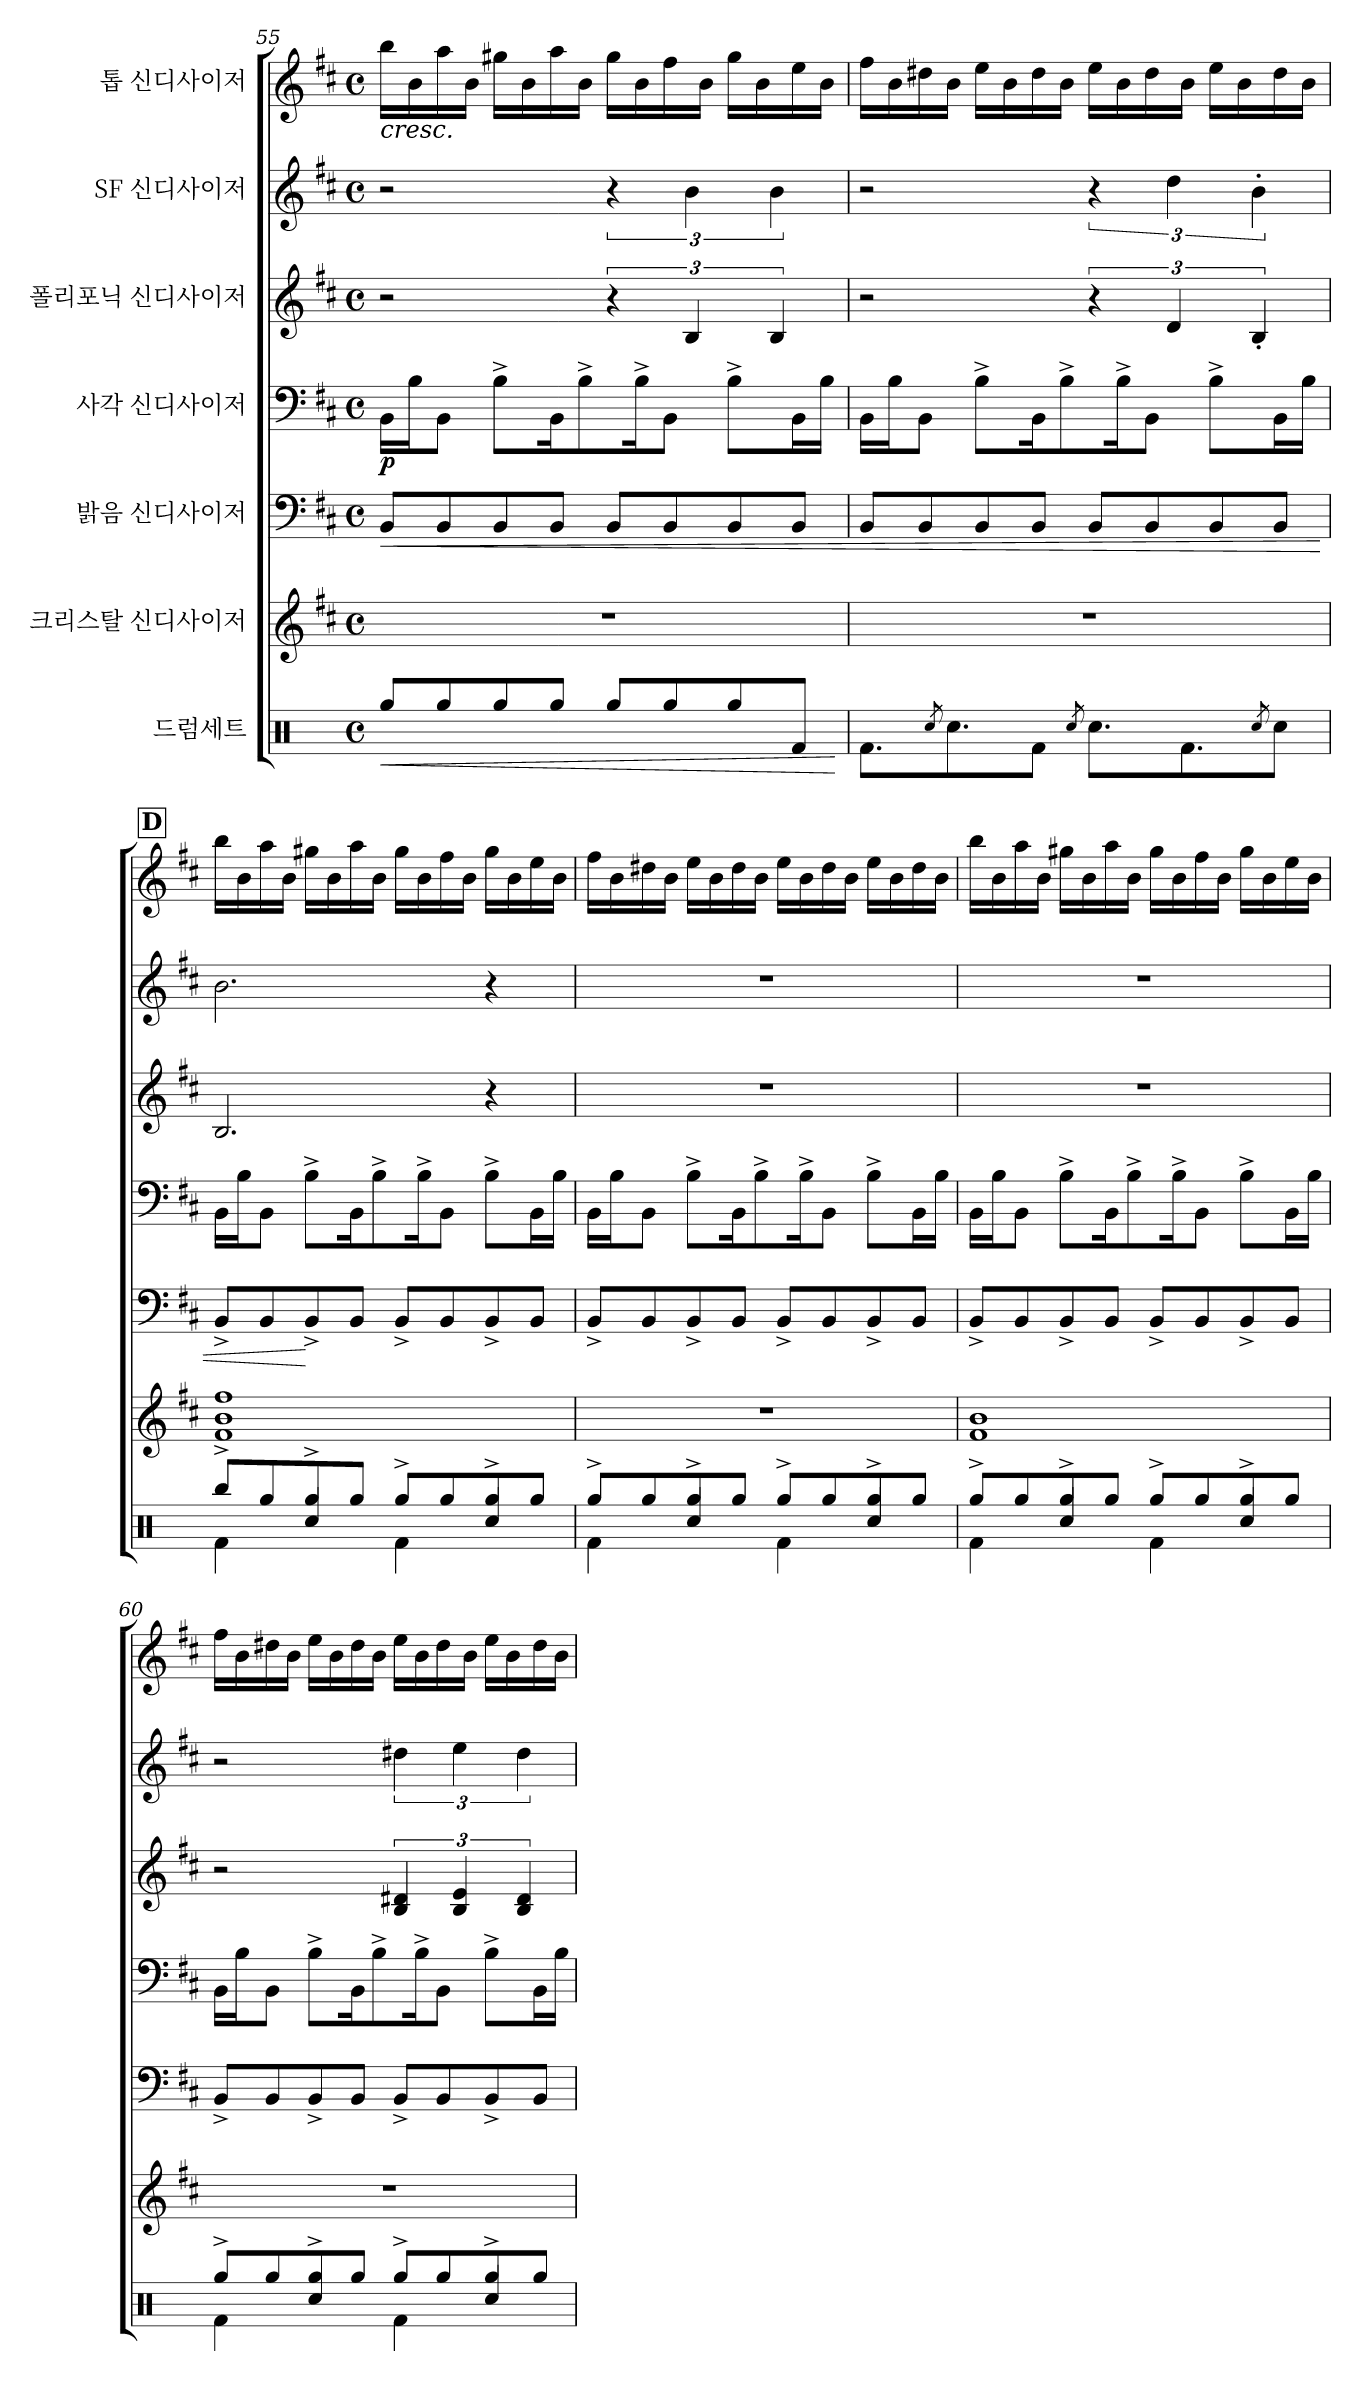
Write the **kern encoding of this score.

**kern	**dynam	**kern	**kern	**dynam	**kern	**dynam	**kern	**kern	**kern
*part7	*part7	*part6	*part5	*part5	*part4	*part4	*part3	*part2	*part1
*staff7	*staff7	*staff6	*staff5	*staff5	*staff4	*staff4	*staff3	*staff2	*staff1
*I"드럼세트	*	*I"크리스탈 신디사이저	*I"밝음 신디사이저	*	*I"사각 신디사이저	*	*I"폴리포닉 신디사이저	*I"SF 신디사이저	*I"톱 신디사이저
*clefX	*	*clefG2	*clefF4	*	*clefF4	*	*clefG2	*clefG2	*clefG2
*k[]	*	*k[f#c#]	*k[f#c#]	*	*k[f#c#]	*	*k[f#c#]	*k[f#c#]	*k[f#c#]
*M4/4	*	*M4/4	*M4/4	*	*M4/4	*	*M4/4	*M4/4	*M4/4
*met(c)	*	*met(c)	*met(c)	*	*met(c)	*	*met(c)	*met(c)	*met(c)
=55	=55	=55	=55	=55	=55	=55	=55	=55	=55
!	!	!	!	!	!	!	!	!	!LO:TX:b:i:t=cresc.
!	!LO:HP:b	!	!	!LO:HP:b	!	!LO:DY:b	!	!	!
8Rgg/L	<	1r	8BB/L	<	16BB\LL	p	2r	2r	16bb\LL
.	.	.	.	.	16B\J	.	.	.	16b\
8Rgg/	.	.	8BB/	.	8BB\J	.	.	.	16aa\
.	.	.	.	.	.	.	.	.	16b\JJ
8Rgg/	.	.	8BB/	.	8B^\L	.	.	.	16gg#X\LL
.	.	.	.	.	.	.	.	.	16b\
8Rgg/J	.	.	8BB/J	.	16BB\K	.	.	.	16aa\
.	.	.	.	.	8B^\	.	.	.	16b\JJ
8Rgg/L	.	.	8BB/L	.	.	.	6r	6r	16gg#\LL
.	.	.	.	.	16B^\K	.	.	.	16b\
8Rgg/	.	.	8BB/	.	8BB\J	.	.	.	16ff#\
.	.	.	.	.	.	.	6B/	6b\	.
.	.	.	.	.	.	.	.	.	16b\JJ
8Rgg/	.	.	8BB/	.	8B^\L	.	.	.	16gg#\LL
.	.	.	.	.	.	.	.	.	16b\
.	.	.	.	.	.	.	6B/	6b\	.
8Rf/J	.	.	8BB/J	.	16BB\L	.	.	.	16ee\
.	.	.	.	.	16B\JJ	.	.	.	16b\JJ
.	[	.	.	.	.	.	.	.	.
!!LO:PB:g=z
=56	=56	=56	=56	=56	=56	=56	=56	=56	=56
8.Rf\L	.	1r	8BB/L	.	16BB\LL	.	2r	2r	16ff#\LL
.	.	.	.	.	16B\J	.	.	.	16b\
.	.	.	8BB/	.	8BB\J	.	.	.	16dd#X\
8qRcc/	.	.	.	.	.	.	.	.	.
8.Rcc\	.	.	.	.	.	.	.	.	16b\JJ
.	.	.	8BB/	.	8B^\L	.	.	.	16ee\LL
.	.	.	.	.	.	.	.	.	16b\
8Rf\J	.	.	8BB/J	.	16BB\K	.	.	.	16dd#\
.	.	.	.	.	8B^\	.	.	.	16b\JJ
8qRcc/	.	.	.	.	.	.	.	.	.
8.Rcc\L	.	.	8BB/L	.	.	.	6r	6r	16ee\LL
.	.	.	.	.	16B^\K	.	.	.	16b\
.	.	.	8BB/	.	8BB\J	.	.	.	16dd#\
.	.	.	.	.	.	.	6d/	6dd\	.
8.Rf\	.	.	.	.	.	.	.	.	16b\JJ
.	.	.	8BB/	.	8B^\L	.	.	.	16ee\LL
.	.	.	.	.	.	.	.	.	16b\
.	.	.	.	.	.	.	6B'/	6b'\	.
8qRcc/	.	.	.	.	.	.	.	.	.
8Rcc\J	.	.	8BB/J	.	16BB\L	.	.	.	16dd#\
.	.	.	.	.	16B\JJ	.	.	.	16b\JJ
!!LO:REH:place=s1:a:B:fs=14:t=D
=57	=57	=57	=57	=57	=57	=57	=57	=57	=57
*^	*	*	*	*	*	*	*	*	*
*	*^	*	*	*	*	*	*	*	*	*
8Rbb^/L	4Rf\	4ryy	.	1f# 1b 1ff#	8BB^/L	.	16BB\LL	.	2.B/	2.b\	16bb\LL
.	.	.	.	.	.	.	16B\J	.	.	.	16b\
8Rgg/	.	.	.	.	8BB/	.	8BB\J	.	.	.	16aa\
.	.	.	.	.	.	.	.	.	.	.	16b\JJ
8Rgg^/	4ryy	4Rcc/	.	.	8BB^/	[	8B^\L	.	.	.	16gg#X\LL
.	.	.	.	.	.	.	.	.	.	.	16b\
8Rgg/J	.	.	.	.	8BB/J	.	16BB\K	.	.	.	16aa\
.	.	.	.	.	.	.	8B^\	.	.	.	16b\JJ
8Rgg^/L	4Rf\	4ryy	.	.	8BB^/L	.	.	.	.	.	16gg#\LL
.	.	.	.	.	.	.	16B^\K	.	.	.	16b\
8Rgg/	.	.	.	.	8BB/	.	8BB\J	.	.	.	16ff#\
.	.	.	.	.	.	.	.	.	.	.	16b\JJ
8Rgg^/	4ryy	4Rcc/	.	.	8BB^/	.	8B^\L	.	4r	4r	16gg#\LL
.	.	.	.	.	.	.	.	.	.	.	16b\
8Rgg/J	.	.	.	.	8BB/J	.	16BB\L	.	.	.	16ee\
.	.	.	.	.	.	.	16B\JJ	.	.	.	16b\JJ
!!LO:PB:g=z
=58	=58	=58	=58	=58	=58	=58	=58	=58	=58	=58	=58
8Rgg^/L	4Rf\	4ryy	.	1r	8BB^/L	.	16BB\LL	.	1r	1r	16ff#\LL
.	.	.	.	.	.	.	16B\J	.	.	.	16b\
8Rgg/	.	.	.	.	8BB/	.	8BB\J	.	.	.	16dd#X\
.	.	.	.	.	.	.	.	.	.	.	16b\JJ
8Rgg^/	4ryy	4Rcc/	.	.	8BB^/	.	8B^\L	.	.	.	16ee\LL
.	.	.	.	.	.	.	.	.	.	.	16b\
8Rgg/J	.	.	.	.	8BB/J	.	16BB\K	.	.	.	16dd#\
.	.	.	.	.	.	.	8B^\	.	.	.	16b\JJ
8Rgg^/L	4Rf\	4ryy	.	.	8BB^/L	.	.	.	.	.	16ee\LL
.	.	.	.	.	.	.	16B^\K	.	.	.	16b\
8Rgg/	.	.	.	.	8BB/	.	8BB\J	.	.	.	16dd#\
.	.	.	.	.	.	.	.	.	.	.	16b\JJ
8Rgg^/	4ryy	4Rcc/	.	.	8BB^/	.	8B^\L	.	.	.	16ee\LL
.	.	.	.	.	.	.	.	.	.	.	16b\
8Rgg/J	.	.	.	.	8BB/J	.	16BB\L	.	.	.	16dd#\
.	.	.	.	.	.	.	16B\JJ	.	.	.	16b\JJ
=59	=59	=59	=59	=59	=59	=59	=59	=59	=59	=59	=59
8Rgg^/L	4Rf\	4ryy	.	1f# 1b	8BB^/L	.	16BB\LL	.	1r	1r	16bb\LL
.	.	.	.	.	.	.	16B\J	.	.	.	16b\
8Rgg/	.	.	.	.	8BB/	.	8BB\J	.	.	.	16aa\
.	.	.	.	.	.	.	.	.	.	.	16b\JJ
8Rgg^/	4ryy	4Rcc/	.	.	8BB^/	.	8B^\L	.	.	.	16gg#X\LL
.	.	.	.	.	.	.	.	.	.	.	16b\
8Rgg/J	.	.	.	.	8BB/J	.	16BB\K	.	.	.	16aa\
.	.	.	.	.	.	.	8B^\	.	.	.	16b\JJ
8Rgg^/L	4Rf\	4ryy	.	.	8BB^/L	.	.	.	.	.	16gg#\LL
.	.	.	.	.	.	.	16B^\K	.	.	.	16b\
8Rgg/	.	.	.	.	8BB/	.	8BB\J	.	.	.	16ff#\
.	.	.	.	.	.	.	.	.	.	.	16b\JJ
8Rgg^/	4ryy	4Rcc/	.	.	8BB^/	.	8B^\L	.	.	.	16gg#\LL
.	.	.	.	.	.	.	.	.	.	.	16b\
8Rgg/J	.	.	.	.	8BB/J	.	16BB\L	.	.	.	16ee\
.	.	.	.	.	.	.	16B\JJ	.	.	.	16b\JJ
!!LO:PB:g=z
=60	=60	=60	=60	=60	=60	=60	=60	=60	=60	=60	=60
8Rgg^/L	4Rf\	4ryy	.	1r	8BB^/L	.	16BB\LL	.	2r	2r	16ff#\LL
.	.	.	.	.	.	.	16B\J	.	.	.	16b\
8Rgg/	.	.	.	.	8BB/	.	8BB\J	.	.	.	16dd#X\
.	.	.	.	.	.	.	.	.	.	.	16b\JJ
8Rgg^/	4ryy	4Rcc/	.	.	8BB^/	.	8B^\L	.	.	.	16ee\LL
.	.	.	.	.	.	.	.	.	.	.	16b\
8Rgg/J	.	.	.	.	8BB/J	.	16BB\K	.	.	.	16dd#\
.	.	.	.	.	.	.	8B^\	.	.	.	16b\JJ
8Rgg^/L	4Rf\	4ryy	.	.	8BB^/L	.	.	.	6B/ 6d#X/	6dd#X\	16ee\LL
.	.	.	.	.	.	.	16B^\K	.	.	.	16b\
8Rgg/	.	.	.	.	8BB/	.	8BB\J	.	.	.	16dd#\
.	.	.	.	.	.	.	.	.	6B/ 6e/	6ee\	.
.	.	.	.	.	.	.	.	.	.	.	16b\JJ
8Rgg^/	4ryy	4Rcc/	.	.	8BB^/	.	8B^\L	.	.	.	16ee\LL
.	.	.	.	.	.	.	.	.	.	.	16b\
.	.	.	.	.	.	.	.	.	6B/ 6d#/	6dd#\	.
8Rgg/J	.	.	.	.	8BB/J	.	16BB\L	.	.	.	16dd#\
.	.	.	.	.	.	.	16B\JJ	.	.	.	16b\JJ
*v	*v	*v	*	*	*	*	*	*	*	*	*
=	=	=	=	=	=	=	=	=	=
*-	*-	*-	*-	*-	*-	*-	*-	*-	*-
